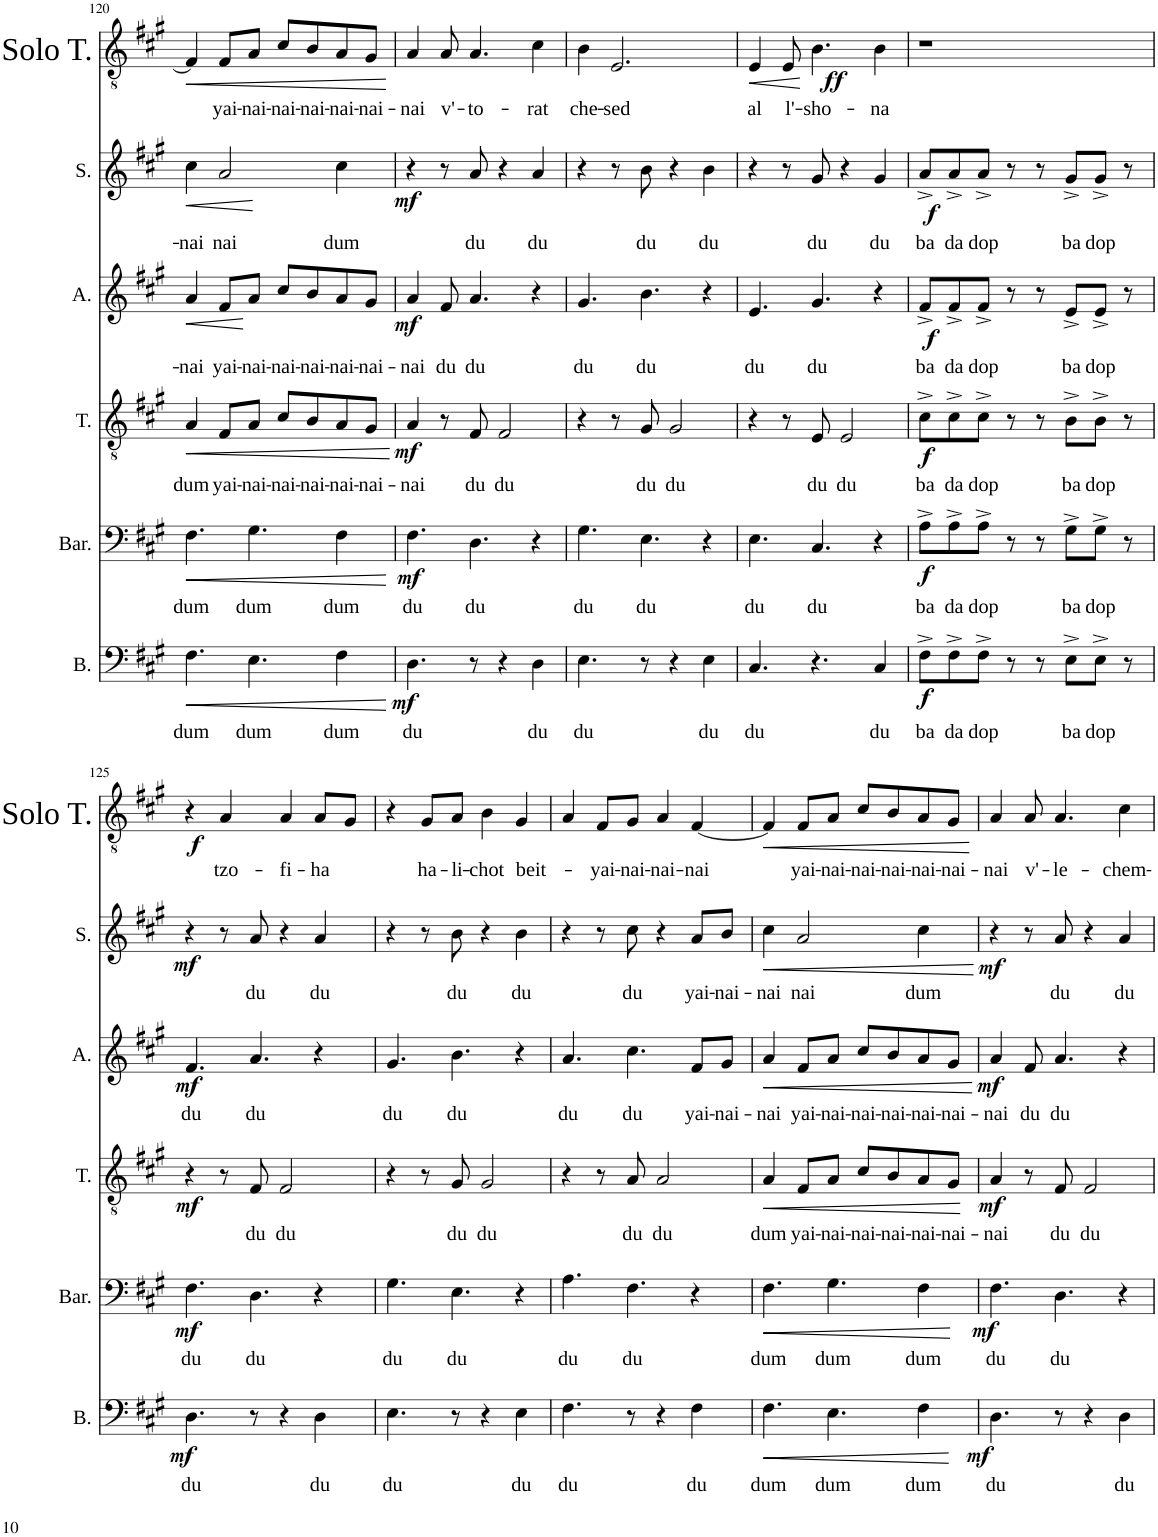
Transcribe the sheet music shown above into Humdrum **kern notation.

**kern	**text	**dynam	**kern	**text	**dynam	**kern	**text	**dynam	**kern	**text	**dynam	**kern	**text	**dynam	**kern	**text	**dynam
*part6	*part6	*part6	*part5	*part5	*part5	*part4	*part4	*part4	*part3	*part3	*part3	*part2	*part2	*part2	*part1	*part1	*part1
*staff6	*staff6	*staff6	*staff5	*staff5	*staff5	*staff4	*staff4	*staff4	*staff3	*staff3	*staff3	*staff2	*staff2	*staff2	*staff1	*staff1	*staff1
*I"Bass	*	*	*I"Baritone	*	*	*I"Tenor	*	*	*I"Alto	*	*	*I"Soprano	*	*	*I"Solo Tenor	*	*
*I'B.	*	*	*I'Bar.	*	*	*I'T.	*	*	*I'A.	*	*	*I'S.	*	*	*I'Solo T.	*	*
!!LO:PB:g=z
*clefF4	*	*	*clefF4	*	*	*clefGv2	*	*	*clefG2	*	*	*clefG2	*	*	*clefGv2	*	*
*k[f#c#g#]	*	*	*k[f#c#g#]	*	*	*k[f#c#g#]	*	*	*k[f#c#g#]	*	*	*k[f#c#g#]	*	*	*k[f#c#g#]	*	*
*M4/4	*	*	*M4/4	*	*	*M4/4	*	*	*M4/4	*	*	*M4/4	*	*	*M4/4	*	*
*met(c|)	*	*	*met(c|)	*	*	*met(c|)	*	*	*met(c|)	*	*	*met(c|)	*	*	*met(c|)	*	*
=120	=120	=120	=120	=120	=120	=120	=120	=120	=120	=120	=120	=120	=120	=120	=120	=120	=120
!	!LO:LY:b	!LO:HP:b	!	!LO:LY:b	!LO:HP:b	!	!LO:LY:b	!LO:HP:b	!	!LO:LY:b	!LO:HP:b	!	!LO:LY:b	!LO:HP:b	!	!	!LO:HP:b
4.F#\	dum	<	4.F#\	dum	<	4A/	dum	<	4a/	-nai	<	4cc#\	-nai	<	4F#/]	.	<
!	!	!	!	!	!	!	!LO:LY:b	!	!	!LO:LY:b	!	!	!LO:LY:b	!	!	!LO:LY:b	!
.	.	.	.	.	.	8F#/L	yai-	.	8f#/L	yai-	[	2a/	nai	[	8F#/L	yai-	.
!	!LO:LY:b	!	!	!LO:LY:b	!	!	!LO:LY:b	!	!	!LO:LY:b	!	!	!	!	!	!LO:LY:b	!
4.E\	dum	.	4.G#\	dum	.	8A/J	-nai-	.	8a/J	-nai-	.	.	.	.	8A/J	-nai-	.
!	!	!	!	!	!	!	!LO:LY:b	!	!	!LO:LY:b	!	!	!	!	!	!LO:LY:b	!
.	.	.	.	.	.	8c#/L	-nai-	.	8cc#/L	-nai-	.	.	.	.	8c#/L	-nai-	.
!	!	!	!	!	!	!	!LO:LY:b	!	!	!LO:LY:b	!	!	!	!	!	!LO:LY:b	!
.	.	.	.	.	.	8B/	-nai-	.	8b/	-nai-	.	.	.	.	8B/	-nai-	.
!	!LO:LY:b	!	!	!LO:LY:b	!	!	!LO:LY:b	!	!	!LO:LY:b	!	!	!LO:LY:b	!	!	!LO:LY:b	!
4F#\	dum	.	4F#\	dum	.	8A/	-nai-	.	8a/	-nai-	.	4cc#\	dum	.	8A/	-nai-	.
!	!	!	!	!	!	!	!LO:LY:b	!	!	!LO:LY:b	!	!	!	!	!	!LO:LY:b	!
.	.	.	.	.	.	8G#/J	-nai-	.	8g#/J	-nai-	.	.	.	.	8G#/J	-nai-	.
.	.	[	.	.	[	.	.	[	.	.	.	.	.	.	.	.	[
=121	=121	=121	=121	=121	=121	=121	=121	=121	=121	=121	=121	=121	=121	=121	=121	=121	=121
!	!LO:LY:b	!LO:DY:b	!	!LO:LY:b	!LO:DY:b	!	!LO:LY:b	!LO:DY:b	!	!LO:LY:b	!LO:DY:b	!	!	!LO:DY:b	!	!LO:LY:b	!
4.D\	du	mf	4.F#\	du	mf	4A/	-nai	mf	4a/	-nai	mf	4r	.	mf	4A/	-nai	.
!	!	!	!	!	!	!	!	!	!	!LO:LY:b	!	!	!	!	!	!LO:LY:b	!
.	.	.	.	.	.	8r	.	.	8f#/	du	.	8r	.	.	8A/	v'-	.
!	!	!	!	!LO:LY:b	!	!	!LO:LY:b	!	!	!LO:LY:b	!	!	!LO:LY:b	!	!	!LO:LY:b	!
8r	.	.	4.D\	du	.	8F#/	du	.	4.a/	du	.	8a/	du	.	4.A/	-to-	.
!	!	!	!	!	!	!	!LO:LY:b	!	!	!	!	!	!	!	!	!	!
4r	.	.	.	.	.	2F#/	du	.	.	.	.	4r	.	.	.	.	.
!	!LO:LY:b	!	!	!	!	!	!	!	!	!	!	!	!LO:LY:b	!	!	!LO:LY:b	!
4D\	du	.	4r	.	.	.	.	.	4r	.	.	4a/	du	.	4c#\	-rat	.
=122	=122	=122	=122	=122	=122	=122	=122	=122	=122	=122	=122	=122	=122	=122	=122	=122	=122
!	!LO:LY:b	!	!	!LO:LY:b	!	!	!	!	!	!LO:LY:b	!	!	!	!	!	!LO:LY:b	!
4.E\	du	.	4.G#\	du	.	4r	.	.	4.g#/	du	.	4r	.	.	4B\	che-	.
!	!	!	!	!	!	!	!	!	!	!	!	!	!	!	!	!LO:LY:b	!
.	.	.	.	.	.	8r	.	.	.	.	.	8r	.	.	2.E/	-sed	.
!	!	!	!	!LO:LY:b	!	!	!LO:LY:b	!	!	!LO:LY:b	!	!	!LO:LY:b	!	!	!	!
8r	.	.	4.E\	du	.	8G#/	du	.	4.b\	du	.	8b\	du	.	.	.	.
!	!	!	!	!	!	!	!LO:LY:b	!	!	!	!	!	!	!	!	!	!
4r	.	.	.	.	.	2G#/	du	.	.	.	.	4r	.	.	.	.	.
!	!LO:LY:b	!	!	!	!	!	!	!	!	!	!	!	!LO:LY:b	!	!	!	!
4E\	du	.	4r	.	.	.	.	.	4r	.	.	4b\	du	.	.	.	.
=123	=123	=123	=123	=123	=123	=123	=123	=123	=123	=123	=123	=123	=123	=123	=123	=123	=123
!	!LO:LY:b	!	!	!LO:LY:b	!	!	!	!	!	!LO:LY:b	!	!	!	!	!	!LO:LY:b	!LO:HP:b
4.C#/	du	.	4.E\	du	.	4r	.	.	4.e/	du	.	4r	.	.	4E/	al	<
!	!	!	!	!	!	!	!	!	!	!	!	!	!	!	!	!LO:LY:b	!
.	.	.	.	.	.	8r	.	.	.	.	.	8r	.	.	8E/	l'-	.
!	!	!	!	!LO:LY:b	!	!	!LO:LY:b	!	!	!LO:LY:b	!	!	!LO:LY:b	!	!	!LO:LY:b	!
4.r	.	.	4.C#/	du	.	8E/	du	.	4.g#/	du	.	8g#/	du	.	4.B\	-sho-	.
!	!	!	!	!	!	!	!LO:LY:b	!	!	!	!	!	!	!	!	!	!
.	.	.	.	.	.	2E/	du	.	.	.	.	4r	.	.	.	.	.
!	!LO:LY:b	!	!	!	!	!	!	!	!	!	!	!	!LO:LY:b	!	!	!LO:LY:b	!LO:DY:b
4C#/	du	.	4r	.	.	.	.	.	4r	.	.	4g#/	du	.	4B\	-na	ff
.	.	.	.	.	.	.	.	.	.	.	.	.	.	.	.	.	[
=124	=124	=124	=124	=124	=124	=124	=124	=124	=124	=124	=124	=124	=124	=124	=124	=124	=124
!	!LO:LY:b	!LO:DY:b	!	!LO:LY:b	!LO:DY:b	!	!LO:LY:b	!LO:DY:b	!	!LO:LY:b	!LO:DY:b	!	!LO:LY:b	!LO:DY:b	!	!	!
8F#^\L	ba	f	8A^\L	ba	f	8c#^\L	ba	f	8f#^/L	ba	f	8a^/L	ba	f	1r	.	.
!	!LO:LY:b	!	!	!LO:LY:b	!	!	!LO:LY:b	!	!	!LO:LY:b	!	!	!LO:LY:b	!	!	!	!
8F#^\	da	.	8A^\	da	.	8c#^\	da	.	8f#^/	da	.	8a^/	da	.	.	.	.
!	!LO:LY:b	!	!	!LO:LY:b	!	!	!LO:LY:b	!	!	!LO:LY:b	!	!	!LO:LY:b	!	!	!	!
8F#^\J	dop	.	8A^\J	dop	.	8c#^\J	dop	.	8f#^/J	dop	.	8a^/J	dop	.	.	.	.
8r	.	.	8r	.	.	8r	.	.	8r	.	.	8r	.	.	.	.	.
8r	.	.	8r	.	.	8r	.	.	8r	.	.	8r	.	.	.	.	.
!	!LO:LY:b	!	!	!LO:LY:b	!	!	!LO:LY:b	!	!	!LO:LY:b	!	!	!LO:LY:b	!	!	!	!
8E^\L	ba	.	8G#^\L	ba	.	8B^\L	ba	.	8e^/L	ba	.	8g#^/L	ba	.	.	.	.
!	!LO:LY:b	!	!	!LO:LY:b	!	!	!LO:LY:b	!	!	!LO:LY:b	!	!	!LO:LY:b	!	!	!	!
8E^\J	dop	.	8G#^\J	dop	.	8B^\J	dop	.	8e^/J	dop	.	8g#^/J	dop	.	.	.	.
8r	.	.	8r	.	.	8r	.	.	8r	.	.	8r	.	.	.	.	.
!!LO:LB:g=z
=125	=125	=125	=125	=125	=125	=125	=125	=125	=125	=125	=125	=125	=125	=125	=125	=125	=125
!	!LO:LY:b	!LO:DY:b	!	!LO:LY:b	!LO:DY:b	!	!	!LO:DY:b	!	!LO:LY:b	!LO:DY:b	!	!	!LO:DY:b	!	!	!LO:DY:b
4.D\	du	mf	4.F#\	du	mf	4r	.	mf	4.f#/	du	mf	4r	.	mf	4r	.	f
!	!	!	!	!	!	!	!	!	!	!	!	!	!	!	!	!LO:LY:b	!
.	.	.	.	.	.	8r	.	.	.	.	.	8r	.	.	4A/	tzo-	.
!	!	!	!	!LO:LY:b	!	!	!LO:LY:b	!	!	!LO:LY:b	!	!	!LO:LY:b	!	!	!	!
8r	.	.	4.D\	du	.	8F#/	du	.	4.a/	du	.	8a/	du	.	.	.	.
!	!	!	!	!	!	!	!LO:LY:b	!	!	!	!	!	!	!	!	!LO:LY:b	!
4r	.	.	.	.	.	2F#/	du	.	.	.	.	4r	.	.	4A/	-fi-	.
!	!LO:LY:b	!	!	!	!	!	!	!	!	!	!	!	!LO:LY:b	!	!	!LO:LY:b	!
4D\	du	.	4r	.	.	.	.	.	4r	.	.	4a/	du	.	8A/L	-ha	.
.	.	.	.	.	.	.	.	.	.	.	.	.	.	.	8G#/J	.	.
=126	=126	=126	=126	=126	=126	=126	=126	=126	=126	=126	=126	=126	=126	=126	=126	=126	=126
!	!LO:LY:b	!	!	!LO:LY:b	!	!	!	!	!	!LO:LY:b	!	!	!	!	!	!	!
4.E\	du	.	4.G#\	du	.	4r	.	.	4.g#/	du	.	4r	.	.	4r	.	.
!	!	!	!	!	!	!	!	!	!	!	!	!	!	!	!	!LO:LY:b	!
.	.	.	.	.	.	8r	.	.	.	.	.	8r	.	.	8G#/L	ha-	.
!	!	!	!	!LO:LY:b	!	!	!LO:LY:b	!	!	!LO:LY:b	!	!	!LO:LY:b	!	!	!LO:LY:b	!
8r	.	.	4.E\	du	.	8G#/	du	.	4.b\	du	.	8b\	du	.	8A/J	-li-	.
!	!	!	!	!	!	!	!LO:LY:b	!	!	!	!	!	!	!	!	!LO:LY:b	!
4r	.	.	.	.	.	2G#/	du	.	.	.	.	4r	.	.	4B\	-chot	.
!	!LO:LY:b	!	!	!	!	!	!	!	!	!	!	!	!LO:LY:b	!	!	!LO:LY:b	!
4E\	du	.	4r	.	.	.	.	.	4r	.	.	4b\	du	.	4G#/	beit-	.
=127	=127	=127	=127	=127	=127	=127	=127	=127	=127	=127	=127	=127	=127	=127	=127	=127	=127
!	!LO:LY:b	!	!	!LO:LY:b	!	!	!	!	!	!LO:LY:b	!	!	!	!	!	!	!
4.F#\	du	.	4.A\	du	.	4r	.	.	4.a/	du	.	4r	.	.	4A/	.	.
!	!	!	!	!	!	!	!	!	!	!	!	!	!	!	!	!LO:LY:b	!
.	.	.	.	.	.	8r	.	.	.	.	.	8r	.	.	8F#/L	yai-	.
!	!	!	!	!LO:LY:b	!	!	!LO:LY:b	!	!	!LO:LY:b	!	!	!LO:LY:b	!	!	!LO:LY:b	!
8r	.	.	4.F#\	du	.	8A/	du	.	4.cc#\	du	.	8cc#\	du	.	8G#/J	-nai-	.
!	!	!	!	!	!	!	!LO:LY:b	!	!	!	!	!	!	!	!	!LO:LY:b	!
4r	.	.	.	.	.	2A/	du	.	.	.	.	4r	.	.	4A/	-nai-	.
!	!LO:LY:b	!	!	!	!	!	!	!	!	!LO:LY:b	!	!	!LO:LY:b	!	!	!LO:LY:b	!
4F#\	du	.	4r	.	.	.	.	.	8f#/L	yai-	.	8a/L	yai-	.	[4F#/	-nai	.
!	!	!	!	!	!	!	!	!	!	!LO:LY:b	!	!	!LO:LY:b	!	!	!	!
.	.	.	.	.	.	.	.	.	8g#/J	-nai-	.	8b/J	-nai-	.	.	.	.
=128	=128	=128	=128	=128	=128	=128	=128	=128	=128	=128	=128	=128	=128	=128	=128	=128	=128
!	!LO:LY:b	!LO:HP:b	!	!LO:LY:b	!LO:HP:b	!	!LO:LY:b	!LO:HP:b	!	!LO:LY:b	!LO:HP:b	!	!LO:LY:b	!LO:HP:b	!	!	!LO:HP:b
4.F#\	dum	<	4.F#\	dum	<	4A/	dum	<	4a/	-nai	<	4cc#\	-nai	<	4F#/]	.	<
!	!	!	!	!	!	!	!LO:LY:b	!	!	!LO:LY:b	!	!	!LO:LY:b	!	!	!LO:LY:b	!
.	.	.	.	.	.	8F#/L	yai-	.	8f#/L	yai-	.	2a/	nai	.	8F#/L	yai-	.
!	!LO:LY:b	!	!	!LO:LY:b	!	!	!LO:LY:b	!	!	!LO:LY:b	!	!	!	!	!	!LO:LY:b	!
4.E\	dum	.	4.G#\	dum	.	8A/J	-nai-	.	8a/J	-nai-	.	.	.	.	8A/J	-nai-	.
!	!	!	!	!	!	!	!LO:LY:b	!	!	!LO:LY:b	!	!	!	!	!	!LO:LY:b	!
.	.	.	.	.	.	8c#/L	-nai-	.	8cc#/L	-nai-	.	.	.	.	8c#/L	-nai-	.
!	!	!	!	!	!	!	!LO:LY:b	!	!	!LO:LY:b	!	!	!	!	!	!LO:LY:b	!
.	.	.	.	.	.	8B/	-nai-	.	8b/	-nai-	.	.	.	.	8B/	-nai-	.
!	!LO:LY:b	!	!	!LO:LY:b	!	!	!LO:LY:b	!	!	!LO:LY:b	!	!	!LO:LY:b	!	!	!LO:LY:b	!
4F#\	dum	.	4F#\	dum	.	8A/	-nai-	.	8a/	-nai-	.	4cc#\	dum	.	8A/	-nai-	.
!	!	!	!	!	!	!	!LO:LY:b	!	!	!LO:LY:b	!	!	!	!	!	!LO:LY:b	!
.	.	.	.	.	.	8G#/J	-nai-	.	8g#/J	-nai-	.	.	.	.	8G#/J	-nai-	.
.	.	[	.	.	[	.	.	[	.	.	[	.	.	[	.	.	[
=129	=129	=129	=129	=129	=129	=129	=129	=129	=129	=129	=129	=129	=129	=129	=129	=129	=129
!	!LO:LY:b	!LO:DY:b	!	!LO:LY:b	!LO:DY:b	!	!LO:LY:b	!LO:DY:b	!	!LO:LY:b	!LO:DY:b	!	!	!LO:DY:b	!	!LO:LY:b	!
4.D\	du	mf	4.F#\	du	mf	4A/	-nai	mf	4a/	-nai	mf	4r	.	mf	4A/	-nai	.
!	!	!	!	!	!	!	!	!	!	!LO:LY:b	!	!	!	!	!	!LO:LY:b	!
.	.	.	.	.	.	8r	.	.	8f#/	du	.	8r	.	.	8A/	v'-	.
!	!	!	!	!LO:LY:b	!	!	!LO:LY:b	!	!	!LO:LY:b	!	!	!LO:LY:b	!	!	!LO:LY:b	!
8r	.	.	4.D\	du	.	8F#/	du	.	4.a/	du	.	8a/	du	.	4.A/	-le-	.
!	!	!	!	!	!	!	!LO:LY:b	!	!	!	!	!	!	!	!	!	!
4r	.	.	.	.	.	2F#/	du	.	.	.	.	4r	.	.	.	.	.
!	!LO:LY:b	!	!	!	!	!	!	!	!	!	!	!	!LO:LY:b	!	!	!LO:LY:b	!
4D\	du	.	4r	.	.	.	.	.	4r	.	.	4a/	du	.	4c#\	-chem-	.
=	=	=	=	=	=	=	=	=	=	=	=	=	=	=	=	=	=
*-	*-	*-	*-	*-	*-	*-	*-	*-	*-	*-	*-	*-	*-	*-	*-	*-	*-
